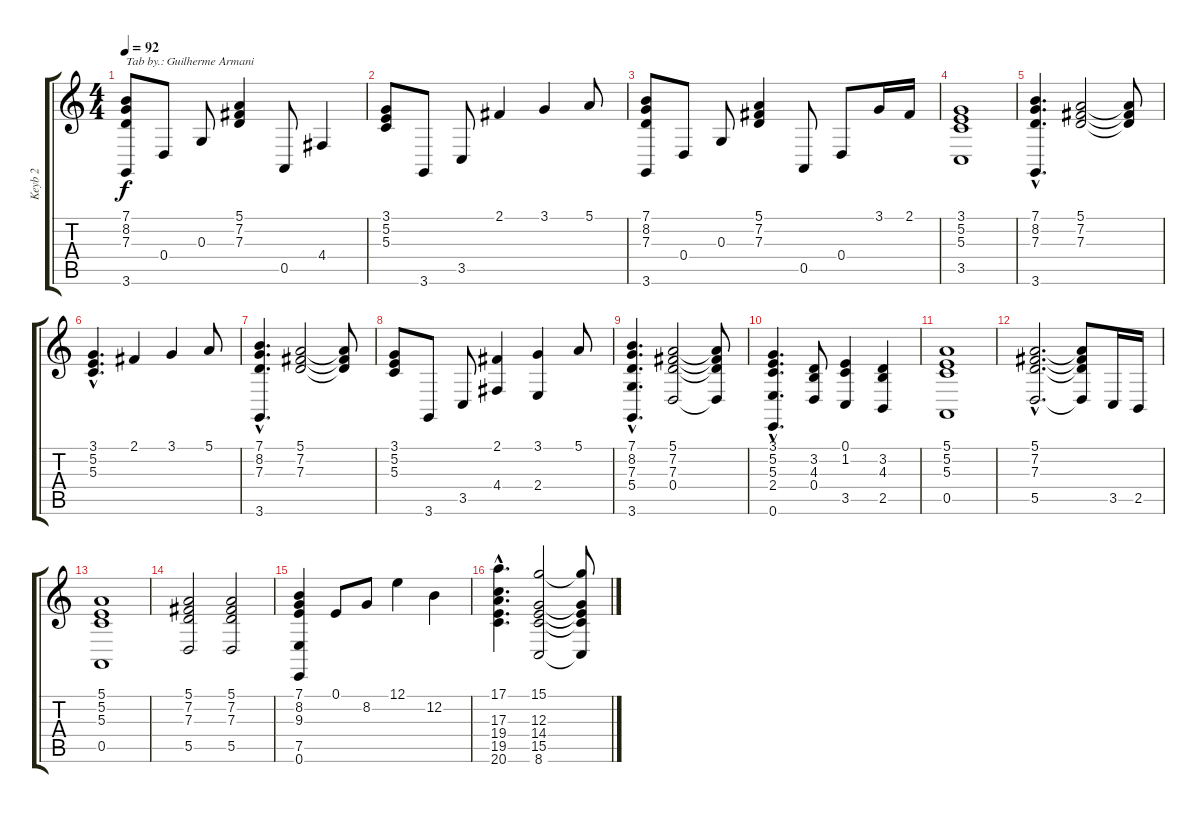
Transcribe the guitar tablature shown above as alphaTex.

\track ("Keyb 2" "Keyb 2") {instrument stringensemble1}
\staff {score tabs}
\tuning (E4 B3 G3 D3 A2 E2) {hide}
\ts (4 4)
\tempo 92
\clef g2
\ks c
(7.1 8.2 7.3 3.6).8{txt "Tab by.: Guilherme Armani" dy f instrument stringensemble1} 0.4.8 0.3.8 (5.1 7.2 7.3).4 0.5.8 4.4.4 |
(3.1 5.2 5.3).8 3.6.8 3.5.8 2.1.4 3.1.4 5.1.8 |
(7.1 8.2 7.3 3.6).8 0.4.8 0.3.8 (5.1 7.2 7.3).4 0.5.8 0.4.8 3.1.16 2.1.16 |
(3.1 5.2 5.3 3.5).1 |
(7.1{hac} 8.2{hac} 7.3{hac} 3.6{hac}).4{d} (5.1 7.2 7.3).2 (5.1{t} 7.2{t} 7.3{t}).8 |
(3.1{hac} 5.2{hac} 5.3{hac}).4{d} 2.1.4 3.1.4 5.1.8 |
(7.1{hac} 8.2{hac} 7.3{hac} 3.6{hac}).4{d} (5.1 7.2 7.3).2 (5.1{t} 7.2{t} 7.3{t}).8 |
(3.1 5.2 5.3).8 3.6.8 3.5.8 (2.1 4.4).4 (3.1 2.4).4 5.1.8 |
(7.1{hac} 8.2{hac} 7.3{hac} 5.4{hac} 3.6{hac}).4{d} (5.1 7.2 7.3 0.4).2 (5.1{t} 7.2{t} 7.3{t} 0.4{t}).8 |
(3.1{hac} 5.2{hac} 5.3{hac} 2.4{hac} 0.6{hac}).4{d} (3.2 4.3 0.4).8 (0.1 1.2 3.5).4 (3.2 4.3 2.5).4 |
(5.1 5.2 5.3 0.5).1 |
(5.1{hac} 7.2{hac} 7.3{hac} 5.5{hac}).2{d} (5.1{t} 7.2{t} 7.3{t} 5.5{t}).8 3.5.16 2.5.16 |
(5.1 5.2 5.3 0.5).1 |
(5.1 7.2 7.3 5.5).2 (5.1 7.2 7.3 5.5).2 |
(7.1 8.2 9.3 7.5 0.6).4 0.1.8 8.2.8 12.1.4 12.2.4 |
(17.1{hac} 17.3{hac} 19.4{hac} 19.5{hac} 20.6{hac}).4{d} (15.1 12.3 14.4 15.5 8.6).2 (15.1{t} 12.3{t} 14.4{t} 15.5{t} 8.6{t}).8
